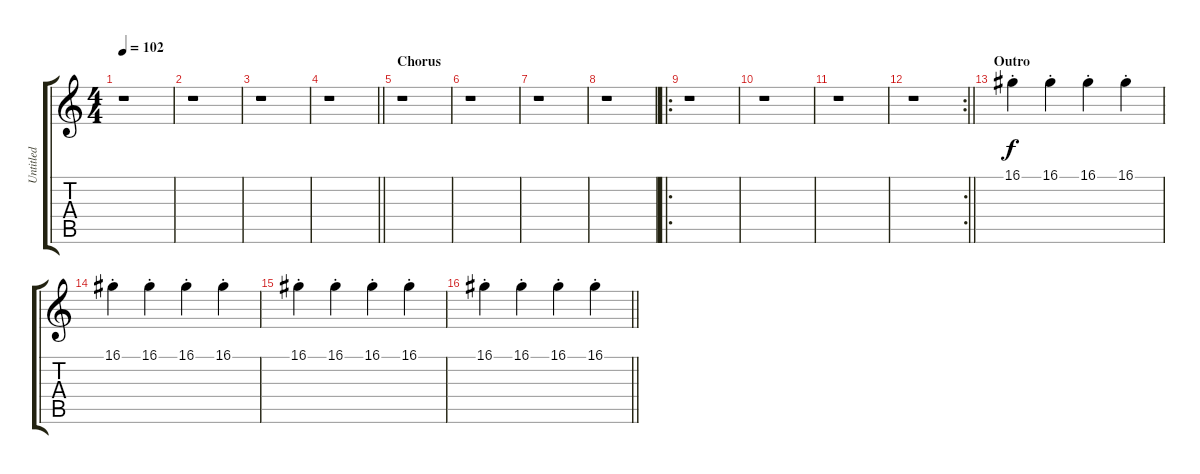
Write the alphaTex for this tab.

\track ("Untitled" "Untitled") {instrument acousticgrandpiano}
\staff {score tabs}
\tuning (E4 B3 G3 D3 A2 E2) {hide}
\ts (4 4)
\tempo 102
\clef g2
\ks c
r.1{dy f} |
r.1 |
r.1 |
\barLineRight lightlight
r.1 |
\section ("" "Chorus")
r.1 |
r.1 |
r.1 |
r.1 |
\ro
r.1 |
r.1 |
r.1 |
\rc 2
\barLineRight lightlight
r.1 |
\section ("" "Outro")
16.1{st}.4 16.1{st}.4 16.1{st}.4 16.1{st}.4 |
16.1{st}.4 16.1{st}.4 16.1{st}.4 16.1{st}.4 |
16.1{st}.4 16.1{st}.4 16.1{st}.4 16.1{st}.4 |
\barLineRight lightlight
16.1{st}.4 16.1{st}.4 16.1{st}.4 16.1{st}.4
